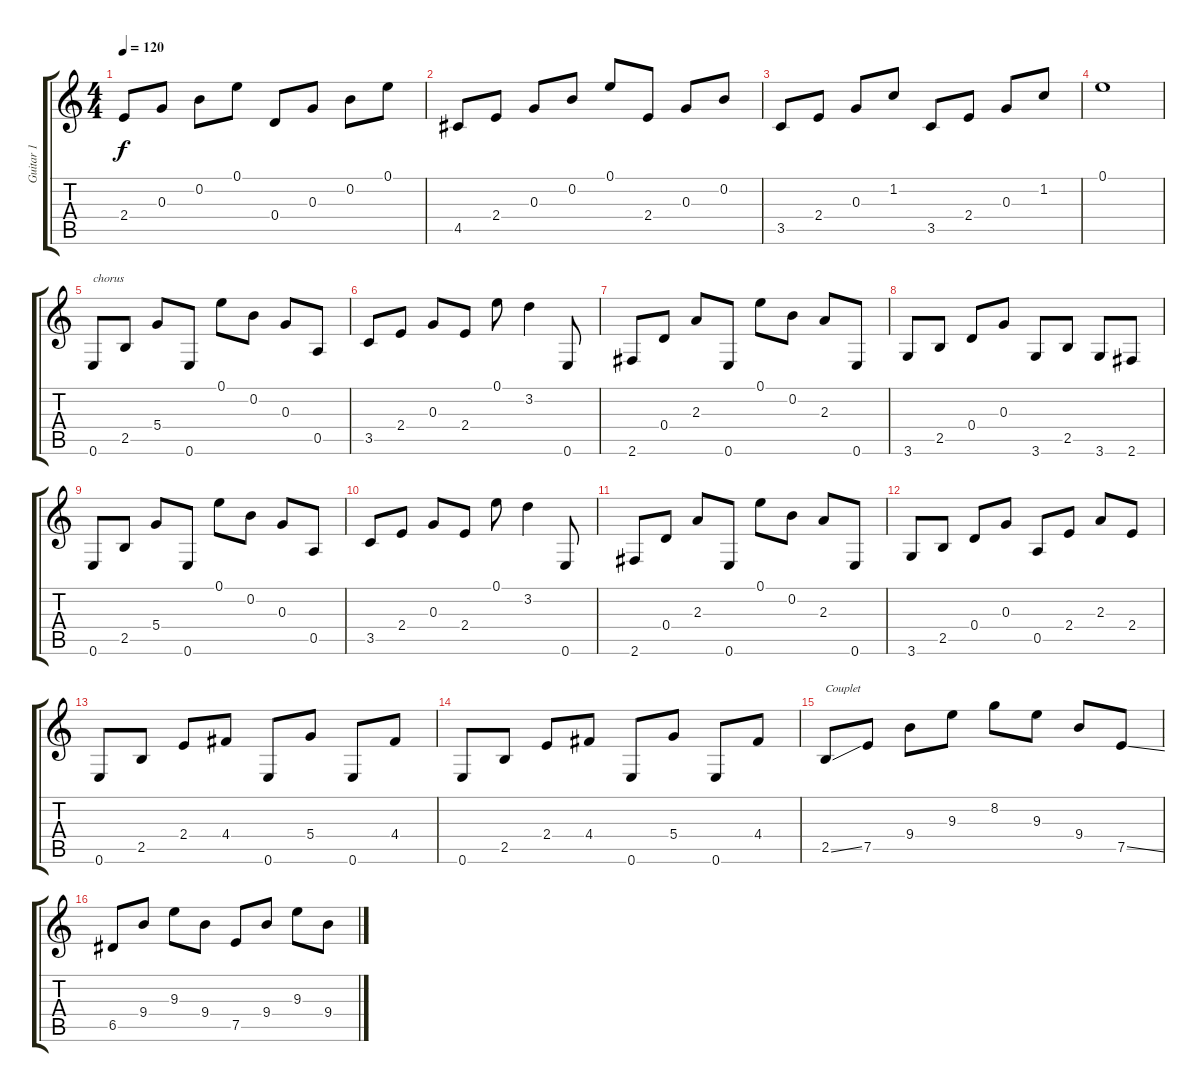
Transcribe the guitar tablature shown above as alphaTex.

\track ("Guitar 1" "Guitar 1") {instrument acousticguitarsteel}
\staff {score tabs}
\tuning (E4 B3 G3 D3 A2 E2) {hide}
\ts (4 4)
\tempo 120
\clef g2
\ks c
2.4.8{dy f} 0.3.8 0.2.8 0.1.8 0.4.8 0.3.8 0.2.8 0.1.8 |
4.5.8 2.4.8 0.3.8 0.2.8 0.1.8 2.4.8 0.3.8 0.2.8 |
3.5.8 2.4.8 0.3.8 1.2.8 3.5.8 2.4.8 0.3.8 1.2.8 |
0.1.1 |
0.6.8{txt "chorus"} 2.5.8 5.4.8 0.6.8 0.1.8 0.2.8 0.3.8 0.5.8 |
3.5.8 2.4.8 0.3.8 2.4.8 0.1.8 3.2.4 0.6.8 |
2.6.8 0.4.8 2.3.8 0.6.8 0.1.8 0.2.8 2.3.8 0.6.8 |
3.6.8 2.5.8 0.4.8 0.3.8 3.6.8 2.5.8 3.6.8 2.6.8 |
0.6.8 2.5.8 5.4.8 0.6.8 0.1.8 0.2.8 0.3.8 0.5.8 |
3.5.8 2.4.8 0.3.8 2.4.8 0.1.8 3.2.4 0.6.8 |
2.6.8 0.4.8 2.3.8 0.6.8 0.1.8 0.2.8 2.3.8 0.6.8 |
3.6.8 2.5.8 0.4.8 0.3.8 0.5.8 2.4.8 2.3.8 2.4.8 |
0.6.8 2.5.8 2.4.8 4.4.8 0.6.8 5.4.8 0.6.8 4.4.8 |
0.6.8 2.5.8 2.4.8 4.4.8 0.6.8 5.4.8 0.6.8 4.4.8 |
2.5{ss}.8{txt "Couplet"} 7.5.8 9.4.8 9.3.8 8.2.8 9.3.8 9.4.8 7.5{ss}.8 |
6.5.8 9.4.8 9.3.8 9.4.8 7.5.8 9.4.8 9.3.8 9.4.8
